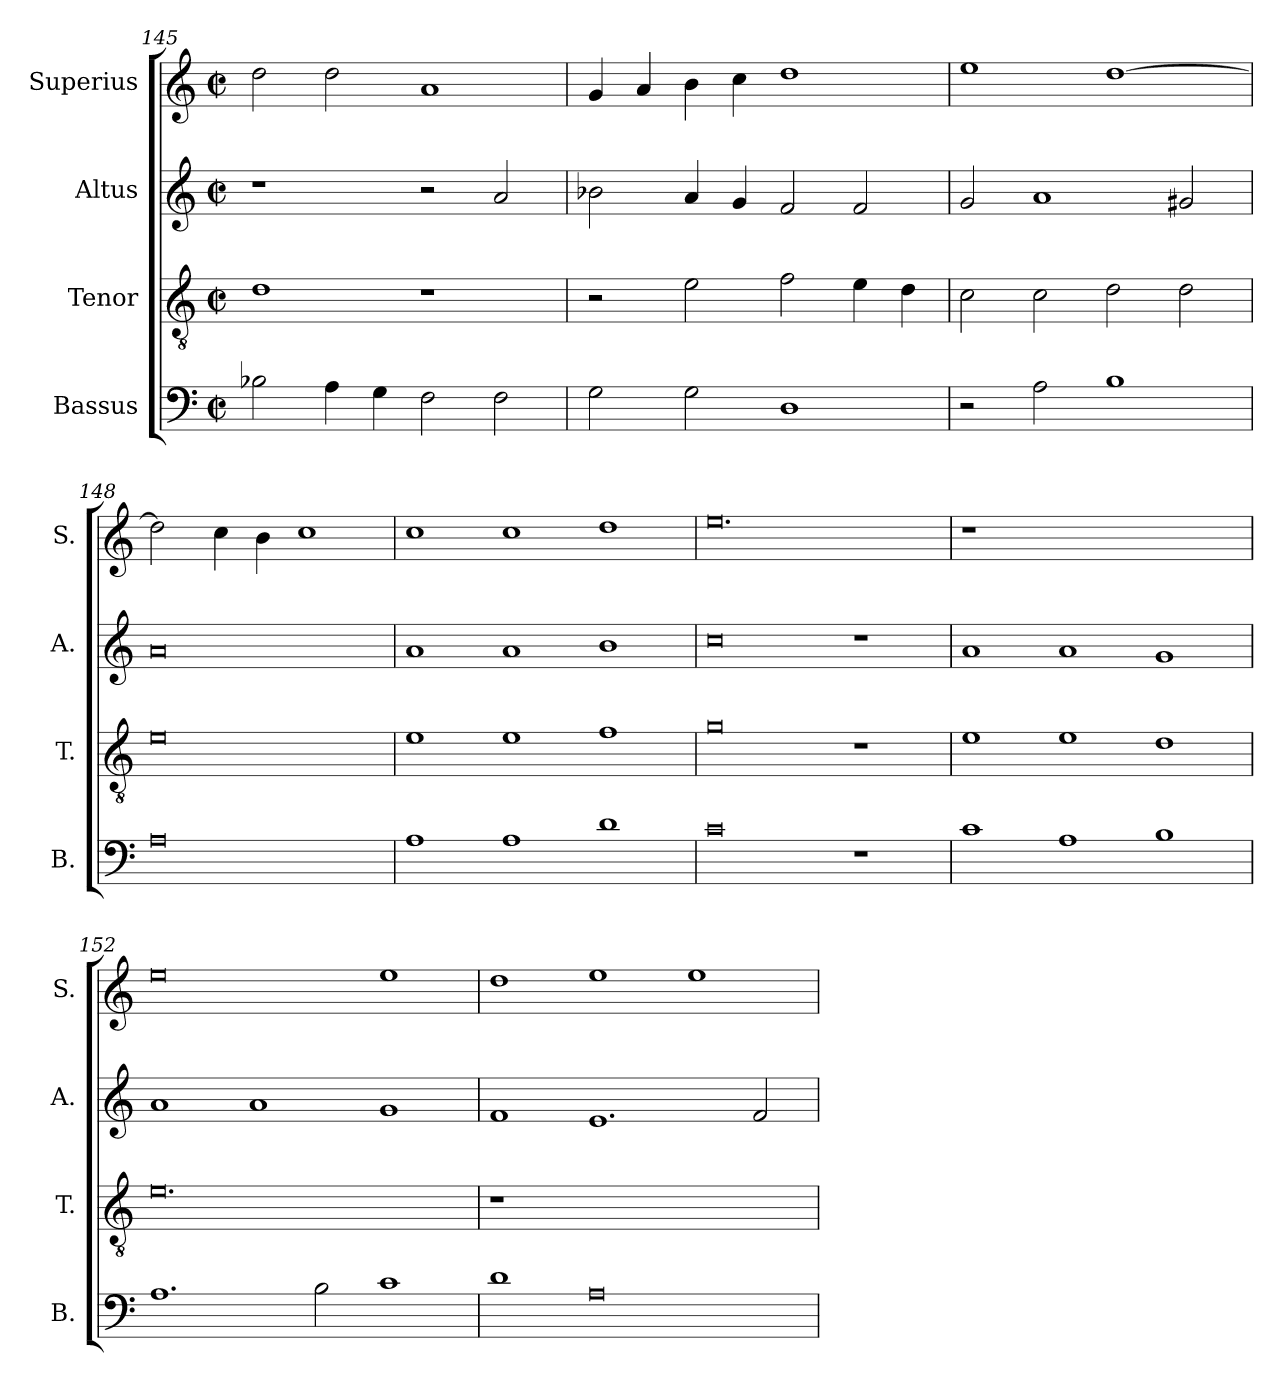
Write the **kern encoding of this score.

**kern	**kern	**kern	**kern
*part4	*part3	*part2	*part1
*staff4	*staff3	*staff2	*staff1
*I"Bassus	*I"Tenor	*I"Altus	*I"Superius
*I'B.	*I'T.	*I'A.	*I'S.
*clefF4	*clefGv2	*clefG2	*clefG2
*	*ITrd7c12	*	*
*k[]	*k[]	*k[]	*k[]
*C:	*C:	*C:	*C:
*M2/2	*M2/2	*M2/2	*M2/2
*met(c|)	*met(c|)	*met(c|)	*met(c|)
=145	=145	=145	=145
2B-Xi\	1Di	1r	2ddi\
4Ai\	.	.	2ddi\
4Gi\	.	.	.
2Fi\	1r	2r	1ai
2Fi\	.	2ai/	.
!!LO:PB:g=z
=146	=146	=146	=146
2Gi\	2r	2b-Xi\	4gi/
.	.	.	4ai/
2Gi\	2Ei\	4ai/	4bi\
.	.	4gi/	4cci\
1Di	2Fi\	2fi/	1ddi
.	4Ei\	2fi/	.
.	4Di\	.	.
=147	=147	=147	=147
2r	2Ci\	2gi/	1eei
2Ai\	2Ci\	1ai	.
1Bi	2Di\	.	[>1ddi
.	2Di\	2g#Xi/	.
=148	=148	=148	=148
0Ai	0Ei	0ai	2ddi\]
.	.	.	4cci\
.	.	.	4bi\
.	.	.	1cci
=149	=149	=149	=149
1Ai	1Ei	1ai	1cci
1Ai	1Ei	1ai	1cci
1di	1Fi	1bi	1ddi
=150	=150	=150	=150
0ci	0Gi	0cci	0.eei
1r	1r	1r	.
!!LO:LB:g=z
=151	=151	=151	=151
!	!	!	!LO:N:vis=1
1ci	1Ei	1ai	1r
1Ai	1Ei	1ai	0ryy
1Bi	1Di	1gi	.
=152	=152	=152	=152
1.Ai	0.Ei	1ai	0eei
.	.	1ai	.
2Bi\	.	.	.
1ci	.	1gi	1eei
=153	=153	=153	=153
!	!LO:N:vis=1	!	!
1di	1r	1fi	1ddi
0Ai	0ryy	1.ei	1eei
.	.	.	1eei
.	.	2fi/	.
=	=	=	=
*-	*-	*-	*-
